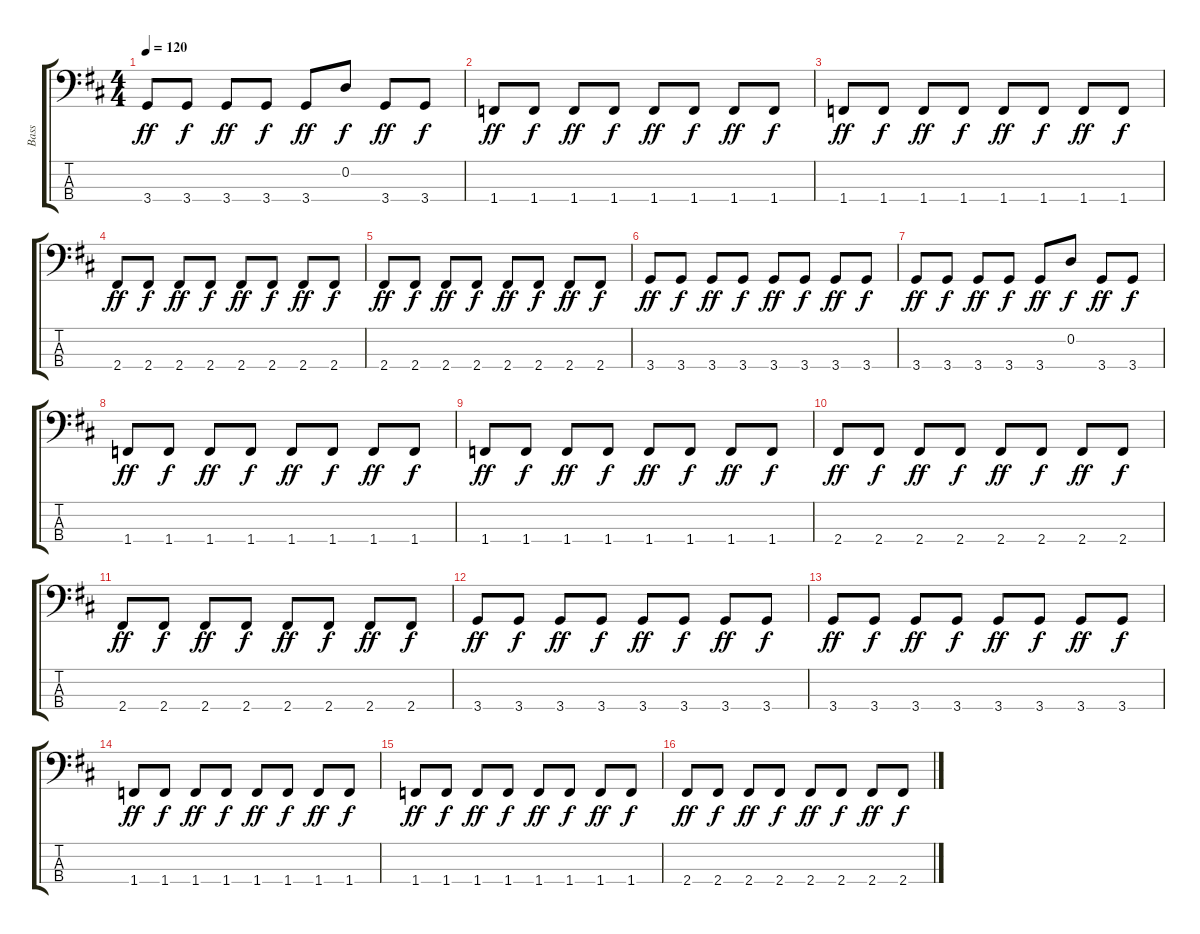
\track ("Bass" "Bass") {instrument electricbasspick}
\staff {score tabs}
\tuning (G2 D2 A1 E1) {hide}
\ts (4 4)
\tempo 120
\clef f4
\ks d
3.4.8{dy ff} 3.4.8{dy f} 3.4.8{dy ff} 3.4.8{dy f} 3.4.8{dy ff} 0.2.8{dy f} 3.4.8{dy ff} 3.4.8{dy f} |
1.4.8{dy ff} 1.4.8{dy f} 1.4.8{dy ff} 1.4.8{dy f} 1.4.8{dy ff} 1.4.8{dy f} 1.4.8{dy ff} 1.4.8{dy f} |
1.4.8{dy ff} 1.4.8{dy f} 1.4.8{dy ff} 1.4.8{dy f} 1.4.8{dy ff} 1.4.8{dy f} 1.4.8{dy ff} 1.4.8{dy f} |
2.4.8{dy ff} 2.4.8{dy f} 2.4.8{dy ff} 2.4.8{dy f} 2.4.8{dy ff} 2.4.8{dy f} 2.4.8{dy ff} 2.4.8{dy f} |
2.4.8{dy ff} 2.4.8{dy f} 2.4.8{dy ff} 2.4.8{dy f} 2.4.8{dy ff} 2.4.8{dy f} 2.4.8{dy ff} 2.4.8{dy f} |
3.4.8{dy ff} 3.4.8{dy f} 3.4.8{dy ff} 3.4.8{dy f} 3.4.8{dy ff} 3.4.8{dy f} 3.4.8{dy ff} 3.4.8{dy f} |
3.4.8{dy ff} 3.4.8{dy f} 3.4.8{dy ff} 3.4.8{dy f} 3.4.8{dy ff} 0.2.8{dy f} 3.4.8{dy ff} 3.4.8{dy f} |
1.4.8{dy ff} 1.4.8{dy f} 1.4.8{dy ff} 1.4.8{dy f} 1.4.8{dy ff} 1.4.8{dy f} 1.4.8{dy ff} 1.4.8{dy f} |
1.4.8{dy ff} 1.4.8{dy f} 1.4.8{dy ff} 1.4.8{dy f} 1.4.8{dy ff} 1.4.8{dy f} 1.4.8{dy ff} 1.4.8{dy f} |
2.4.8{dy ff} 2.4.8{dy f} 2.4.8{dy ff} 2.4.8{dy f} 2.4.8{dy ff} 2.4.8{dy f} 2.4.8{dy ff} 2.4.8{dy f} |
2.4.8{dy ff} 2.4.8{dy f} 2.4.8{dy ff} 2.4.8{dy f} 2.4.8{dy ff} 2.4.8{dy f} 2.4.8{dy ff} 2.4.8{dy f} |
3.4.8{dy ff} 3.4.8{dy f} 3.4.8{dy ff} 3.4.8{dy f} 3.4.8{dy ff} 3.4.8{dy f} 3.4.8{dy ff} 3.4.8{dy f} |
3.4.8{dy ff} 3.4.8{dy f} 3.4.8{dy ff} 3.4.8{dy f} 3.4.8{dy ff} 3.4.8{dy f} 3.4.8{dy ff} 3.4.8{dy f} |
1.4.8{dy ff} 1.4.8{dy f} 1.4.8{dy ff} 1.4.8{dy f} 1.4.8{dy ff} 1.4.8{dy f} 1.4.8{dy ff} 1.4.8{dy f} |
1.4.8{dy ff} 1.4.8{dy f} 1.4.8{dy ff} 1.4.8{dy f} 1.4.8{dy ff} 1.4.8{dy f} 1.4.8{dy ff} 1.4.8{dy f} |
2.4.8{dy ff} 2.4.8{dy f} 2.4.8{dy ff} 2.4.8{dy f} 2.4.8{dy ff} 2.4.8{dy f} 2.4.8{dy ff} 2.4.8{dy f}
